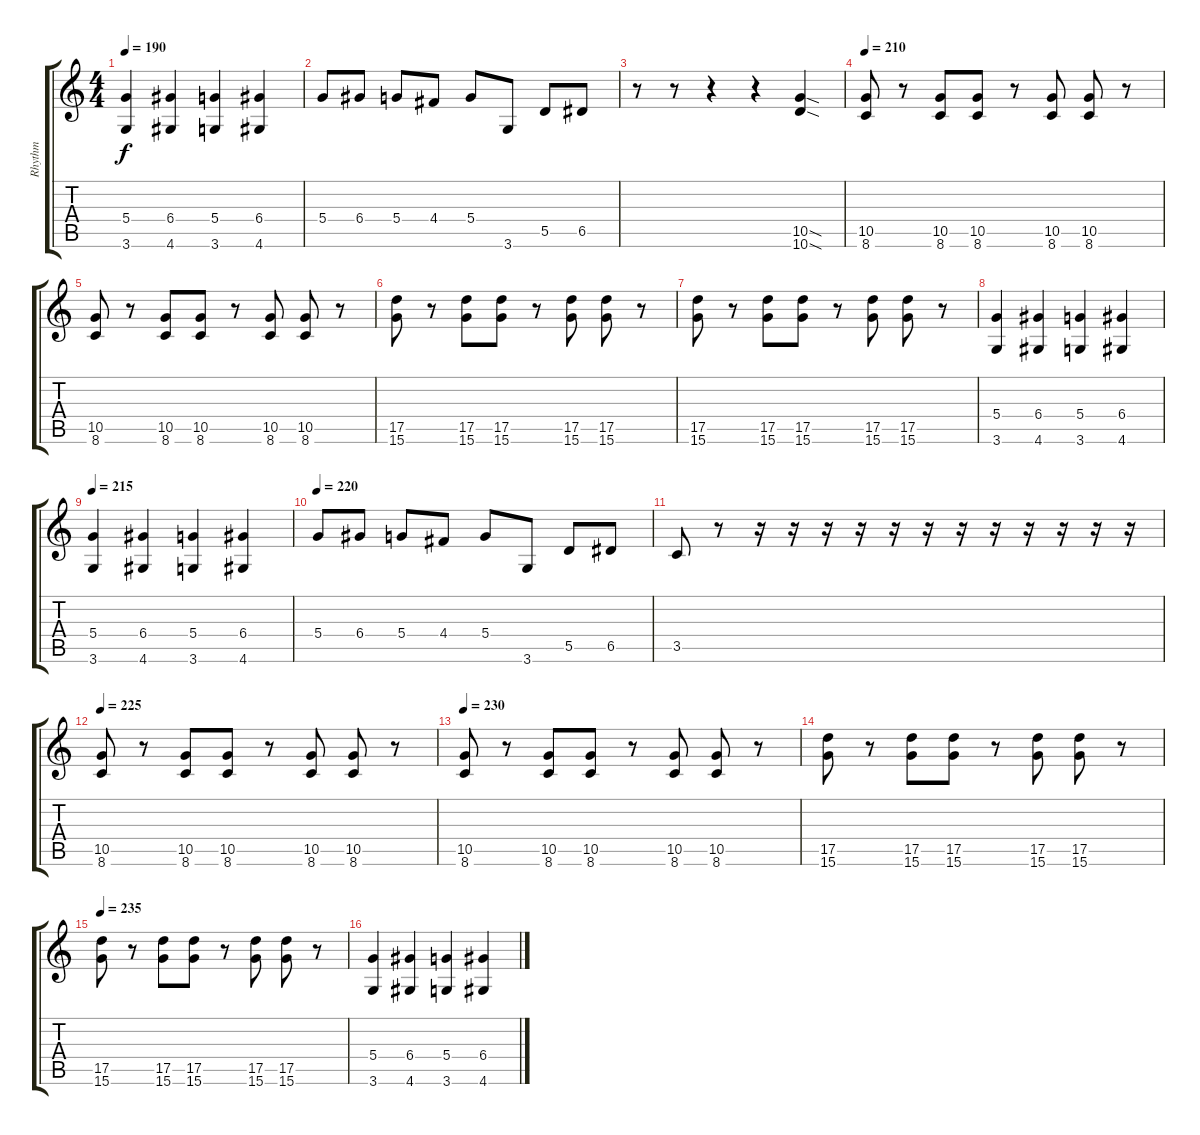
\track ("Rhythm" "Rhythm") {instrument distortionguitar}
\staff {score tabs}
\tuning (E4 B3 G3 D3 A2 E2) {hide}
\ts (4 4)
\tempo 190
\clef g2
\ks c
(5.4 3.6).4{dy f} (6.4 4.6).4 (5.4 3.6).4 (6.4 4.6).4 |
5.4.8 6.4.8 5.4.8 4.4.8 5.4.8 3.6.8 5.5.8 6.5.8 |
r.8 r.8 r.4 r.4 (10.5{sod} 10.6{sod}).4 |
\tempo 210
(10.5 8.6).8 r.8 (10.5 8.6).8 (10.5 8.6).8 r.8 (10.5 8.6).8 (10.5 8.6).8 r.8 |
(10.5 8.6).8 r.8 (10.5 8.6).8 (10.5 8.6).8 r.8 (10.5 8.6).8 (10.5 8.6).8 r.8 |
(17.5 15.6).8 r.8 (17.5 15.6).8 (17.5 15.6).8 r.8 (17.5 15.6).8 (17.5 15.6).8 r.8 |
(17.5 15.6).8 r.8 (17.5 15.6).8 (17.5 15.6).8 r.8 (17.5 15.6).8 (17.5 15.6).8 r.8 |
(5.4 3.6).4 (6.4 4.6).4 (5.4 3.6).4 (6.4 4.6).4 |
\tempo 215
(5.4 3.6).4 (6.4 4.6).4 (5.4 3.6).4 (6.4 4.6).4 |
\tempo 220
5.4.8 6.4.8 5.4.8 4.4.8 5.4.8 3.6.8 5.5.8 6.5.8 |
3.5.8 r.8 r.16 r.16 r.16 r.16 r.16 r.16 r.16 r.16 r.16 r.16 r.16 r.16 |
\tempo 225
(10.5 8.6).8 r.8 (10.5 8.6).8 (10.5 8.6).8 r.8 (10.5 8.6).8 (10.5 8.6).8 r.8 |
\tempo 230
(10.5 8.6).8 r.8 (10.5 8.6).8 (10.5 8.6).8 r.8 (10.5 8.6).8 (10.5 8.6).8 r.8 |
(17.5 15.6).8 r.8 (17.5 15.6).8 (17.5 15.6).8 r.8 (17.5 15.6).8 (17.5 15.6).8 r.8 |
\tempo 235
(17.5 15.6).8 r.8 (17.5 15.6).8 (17.5 15.6).8 r.8 (17.5 15.6).8 (17.5 15.6).8 r.8 |
(5.4 3.6).4 (6.4 4.6).4 (5.4 3.6).4 (6.4 4.6).4
